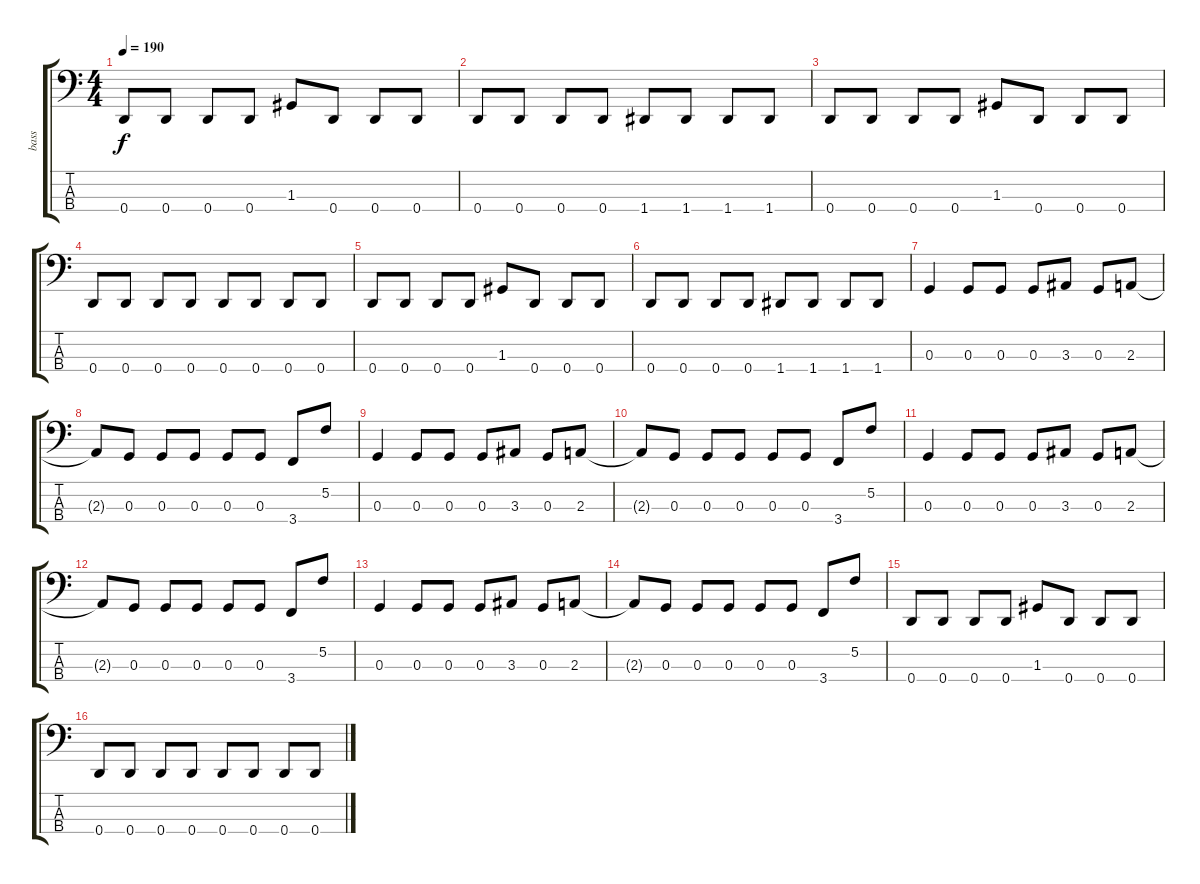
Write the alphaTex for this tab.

\track ("bass" "bass") {instrument electricbasspick}
\staff {score tabs}
\tuning (F2 C2 G1 D1) {hide}
\ts (4 4)
\tempo 190
\clef f4
\ks c
0.4.8{dy f} 0.4.8 0.4.8 0.4.8 1.3.8 0.4.8 0.4.8 0.4.8 |
0.4.8 0.4.8 0.4.8 0.4.8 1.4.8 1.4.8 1.4.8 1.4.8 |
0.4.8 0.4.8 0.4.8 0.4.8 1.3.8 0.4.8 0.4.8 0.4.8 |
0.4.8 0.4.8 0.4.8 0.4.8 0.4.8 0.4.8 0.4.8 0.4.8 |
0.4.8 0.4.8 0.4.8 0.4.8 1.3.8 0.4.8 0.4.8 0.4.8 |
0.4.8 0.4.8 0.4.8 0.4.8 1.4.8 1.4.8 1.4.8 1.4.8 |
0.3.4 0.3.8 0.3.8 0.3.8 3.3.8 0.3.8 2.3.8 |
2.3{t}.8 0.3.8 0.3.8 0.3.8 0.3.8 0.3.8 3.4.8 5.2.8 |
0.3.4 0.3.8 0.3.8 0.3.8 3.3.8 0.3.8 2.3.8 |
2.3{t}.8 0.3.8 0.3.8 0.3.8 0.3.8 0.3.8 3.4.8 5.2.8 |
0.3.4 0.3.8 0.3.8 0.3.8 3.3.8 0.3.8 2.3.8 |
2.3{t}.8 0.3.8 0.3.8 0.3.8 0.3.8 0.3.8 3.4.8 5.2.8 |
0.3.4 0.3.8 0.3.8 0.3.8 3.3.8 0.3.8 2.3.8 |
2.3{t}.8 0.3.8 0.3.8 0.3.8 0.3.8 0.3.8 3.4.8 5.2.8 |
0.4.8 0.4.8 0.4.8 0.4.8 1.3.8 0.4.8 0.4.8 0.4.8 |
0.4.8 0.4.8 0.4.8 0.4.8 0.4.8 0.4.8 0.4.8 0.4.8
